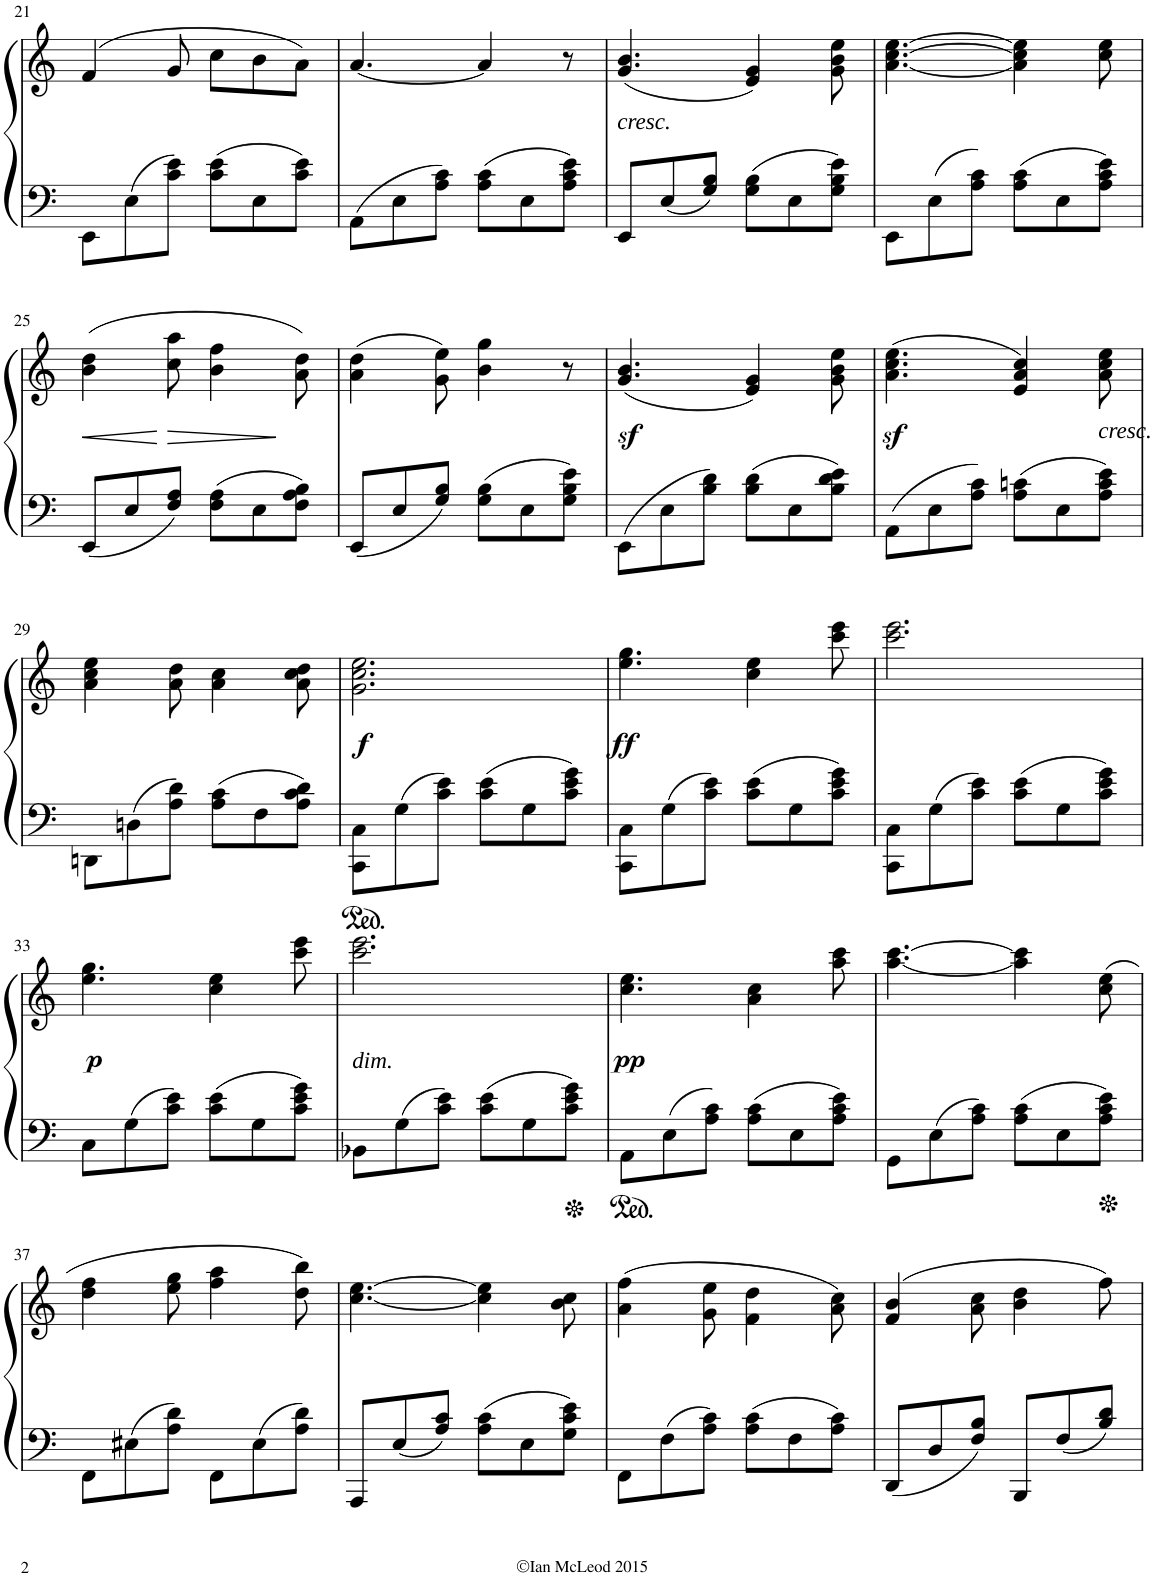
**kern	**kern	**dynam
*part1	*part1	*part1
*staff2	*staff1	*staff1/2
*I"Piano	*	*
*I'Pno	*	*
!!LO:PB:g=z
*clefF4	*clefG2	*
*k[]	*k[]	*
*M6/8	*M6/8	*
=21	=21	=21
8EE\L	(4f/	.
8E\	.	.
8c\ 8e\J	8g/	.
8c\ 8e\L	8cc\L	.
8E\	8b\	.
8c\ 8e\J	8a\J)	.
=22	=22	=22
8AA\L	[4.a/	.
8E\	.	.
8A\ 8c\J	.	.
8A\ 8c\L	4a/]	.
8E\	.	.
8A\ 8c\ 8e\J	8r	.
=23	=23	=23
!	!LO:TX:b:i:t=cresc.	!
8EE/L	(4.g/ 4.b/	.
8E/	.	.
8G/ 8B/J	.	.
8G\ 8B\L	4e/ 4g/)	.
8E\	.	.
8G\ 8B\ 8e\J	8g\ 8b\ 8ee\	.
=24	=24	=24
8EE\L	[4.a\ [4.cc\ [4.ee\	.
8E\	.	.
8A\ 8c\J	.	.
8A\ 8c\L	4a\] 4cc\] 4ee\]	.
8E\	.	.
8A\ 8c\ 8e\J	8cc\ 8ee\	.
!!LO:LB:g=z
=25	=25	=25
!	!	!LO:HP:b
8EE/L	(4b\ 4dd\	<
8E/	.	.
!	!	!LO:HP:n=1:b
8F/ 8A/J	8cc\ 8aa\	[ >
8F\ 8A\L	4b\ 4ff\	.
8E\	.	.
8F\ 8A\ 8B\J	8a\ 8dd\)	]
=26	=26	=26
8EE/L	(4a\ 4dd\	.
8E/	.	.
8G/ 8B/J	8g\ 8ee\)	.
8G\ 8B\L	4b\ 4gg\	.
8E\	.	.
8G\ 8B\ 8e\J	8r	.
=27	=27	=27
8EE\L	(4.g/z< 4.b/z<	.
8E\	.	.
8B\ 8d\J	.	.
8B\ 8d\L	4e/ 4g/)	.
8E\	.	.
8B\ 8d\ 8e\J	8g\ 8b\ 8ee\	.
=28	=28	=28
8AA\L	(4.a\z< 4.cc\z< 4.ee\z<	.
8E\	.	.
8A\ 8c\J	.	.
8A\ 8cn\L	4e/ 4a/ 4cc/)	.
8E\	.	.
!	!LO:TX:b:i:t=cresc.	!
8A\ 8c\ 8e\J	8a\ 8cc\ 8ee\	.
!!LO:LB:g=z
=29	=29	=29
8DDn\L	4a\ 4cc\ 4ee\	.
8Dn\	.	.
8A\ 8d\J	8a\ 8dd\	.
8A\ 8c\L	4a\ 4cc\	.
8F\	.	.
8A\ 8c\ 8d\J	8a\ 8cc\ 8dd\	.
=30	=30	=30
!	!	!LO:DY:b
8CC\ 8C\L	2.g\ 2.cc\ 2.ee\	f
8G\	.	.
8c\ 8e\J	.	.
8c\ 8e\L	.	.
8G\	.	.
8c\ 8e\ 8g\J	.	.
=31	=31	=31
!	!	!LO:DY:b
8CC\ 8C\L	4.ee\ 4.gg\	ff
8G\	.	.
8c\ 8e\J	.	.
8c\ 8e\L	4cc\ 4ee\	.
8G\	.	.
8c\ 8e\ 8g\J	8ccc\ 8eee\	.
=32	=32	=32
8CC\ 8C\L	2.ccc\ 2.eee\	.
8G\	.	.
8c\ 8e\J	.	.
8c\ 8e\L	.	.
8G\	.	.
8c\ 8e\ 8g\J	.	.
!!LO:LB:g=z
=33	=33	=33
!	!	!LO:DY:b
8C\L	4.ee\ 4.gg\	p
8G\	.	.
8c\ 8e\J	.	.
8c\ 8e\L	4cc\ 4ee\	.
8G\	.	.
8c\ 8e\ 8g\J	8ccc\ 8eee\	.
=34	=34	=34
!	!LO:TX:b:i:t=dim.	!
8BB-X\L	2.ccc\ 2.eee\	.
8G\	.	.
8c\ 8e\J	.	.
8c\ 8e\L	.	.
8G\	.	.
8c\ 8e\ 8g\J	.	.
=35	=35	=35
!	!	!LO:DY:b
8AA\L	4.cc\ 4.ee\	pp
8E\	.	.
8A\ 8c\J	.	.
8A\ 8c\L	4a\ 4cc\	.
8E\	.	.
8A\ 8c\ 8e\J	8aa\ 8ccc\	.
=36	=36	=36
8GG\L	[4.aa\ [4.ccc\	.
8E\	.	.
8A\ 8c\J	.	.
8A\ 8c\L	4aa\] 4ccc\]	.
8E\	.	.
8A\ 8c\ 8e\J	(8cc\ 8ee\	.
!!LO:LB:g=z
=37	=37	=37
8FF\L	4dd\ 4ff\	.
8E#X\	.	.
8A\ 8d\J	8ee\ 8gg\	.
8FF\L	4ff\ 4aa\	.
8E#\	.	.
8A\ 8d\J	8dd\ 8bb\)	.
=38	=38	=38
8AAA/L	[4.cc\ [4.ee\	.
8E/	.	.
8A/ 8c/J	.	.
8A\ 8c\L	4cc\] 4ee\]	.
8E\	.	.
8G\ 8c\ 8e\J	8b\ 8cc\	.
=39	=39	=39
8FF\L	(4a\ 4ff\	.
8F\	.	.
8A\ 8c\J	8g\ 8ee\	.
8A\ 8c\L	4f\ 4dd\	.
8F\	.	.
8A\ 8c\J	8a\ 8cc\)	.
=40	=40	=40
8DD/L	(4f/ 4b/	.
8D/	.	.
8F/ 8B/J	8a\ 8cc\	.
8BBB/L	4b\ 4dd\	.
8F/	.	.
8B/ 8d/J	8ff\)	.
=	=	=
*-	*-	*-
